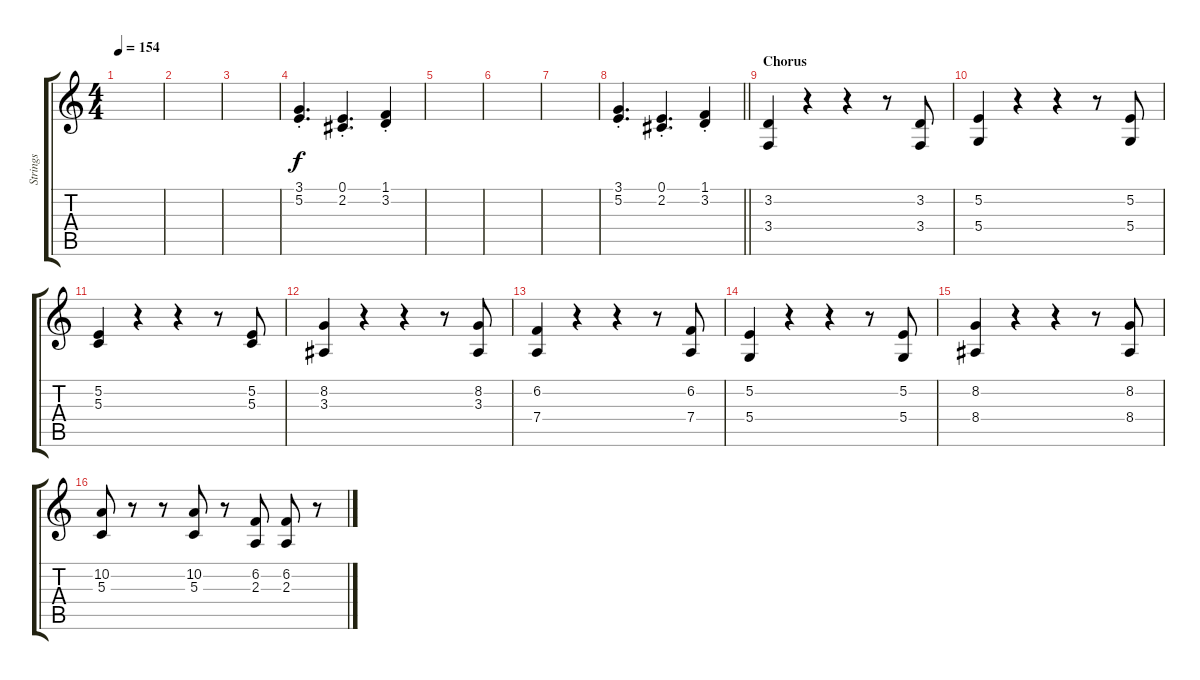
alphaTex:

\track ("Strings" "Strings") {instrument stringensemble1}
\staff {score tabs}
\tuning (E4 B3 G3 D3 A2 E2) {hide}
\ts (4 4)
\tempo 154
\clef g2
\ks c
|
|
|
(3.1 5.2{st}).4{d} (0.1 2.2{st}).4{d} (1.1 3.2{st}).4 |
|
|
|
\barLineRight lightlight
(3.1 5.2{st}).4{d} (0.1 2.2{st}).4{d} (1.1 3.2{st}).4 |
\section ("" "Chorus")
(3.2 3.4).4 r.4 r.4 r.8 (3.2 3.4).8 |
(5.2 5.4).4 r.4 r.4 r.8 (5.2 5.4).8 |
(5.2 5.3).4 r.4 r.4 r.8 (5.2 5.3).8 |
(8.2 3.3).4 r.4 r.4 r.8 (8.2 3.3).8 |
(6.2 7.4).4 r.4 r.4 r.8 (6.2 7.4).8 |
(5.2 5.4).4 r.4 r.4 r.8 (5.2 5.4).8 |
(8.2 8.4).4 r.4 r.4 r.8 (8.2 8.4).8 |
(10.2 5.3).8 r.8 r.8 (10.2 5.3).8 r.8 (6.2 2.3).8 (6.2 2.3).8 r.8
